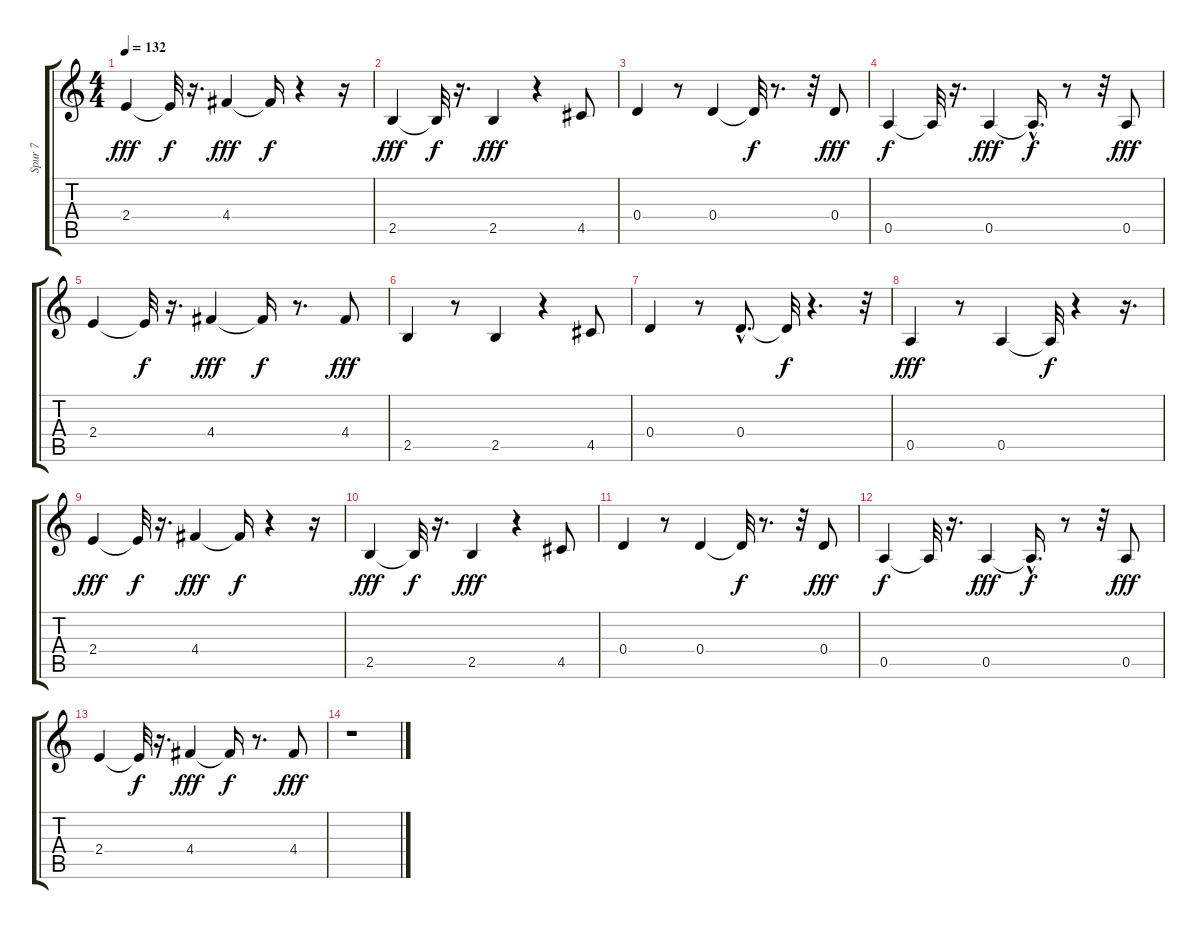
\track ("Spur 7" "Spur 7") {instrument distortionguitar}
\staff {score tabs}
\tuning (E4 B3 G3 D3 A2 E2) {hide}
\ts (4 4)
\tempo 132
\clef g2
\ks c
2.4.4{dy fff} 2.4{t}.32{dy f} r.16{d} 4.4.4{dy fff} 4.4{t}.16{dy f} r.4 r.16 |
2.5.4{dy fff} 2.5{t}.32{dy f} r.16{d} 2.5.4{dy fff} r.4 4.5.8 |
0.4.4 r.8 0.4.4 0.4{t}.32{dy f} r.8{d} r.32 0.4.8{dy fff} |
0.5.4{dy f} 0.5{t}.32 r.16{d} 0.5.4{dy fff} 0.5{hac t}.16{d dy f} r.8 r.32 0.5.8{dy fff} |
2.4.4 2.4{t}.32{dy f} r.16{d} 4.4.4{dy fff} 4.4{t}.16{dy f} r.8{d} 4.4.8{dy fff} |
2.5.4 r.8 2.5.4 r.4 4.5.8 |
0.4.4 r.8 0.4{hac}.8{d} 0.4{t}.32{dy f} r.4{d} r.32 |
0.5.4{dy fff} r.8 0.5.4 0.5{t}.32{dy f} r.4 r.16{d} |
2.4.4{dy fff} 2.4{t}.32{dy f} r.16{d} 4.4.4{dy fff} 4.4{t}.16{dy f} r.4 r.16 |
2.5.4{dy fff} 2.5{t}.32{dy f} r.16{d} 2.5.4{dy fff} r.4 4.5.8 |
0.4.4 r.8 0.4.4 0.4{t}.32{dy f} r.8{d} r.32 0.4.8{dy fff} |
0.5.4{dy f} 0.5{t}.32 r.16{d} 0.5.4{dy fff} 0.5{hac t}.16{d dy f} r.8 r.32 0.5.8{dy fff} |
2.4.4 2.4{t}.32{dy f} r.16{d} 4.4.4{dy fff} 4.4{t}.16{dy f} r.8{d} 4.4.8{dy fff} |
r.1
